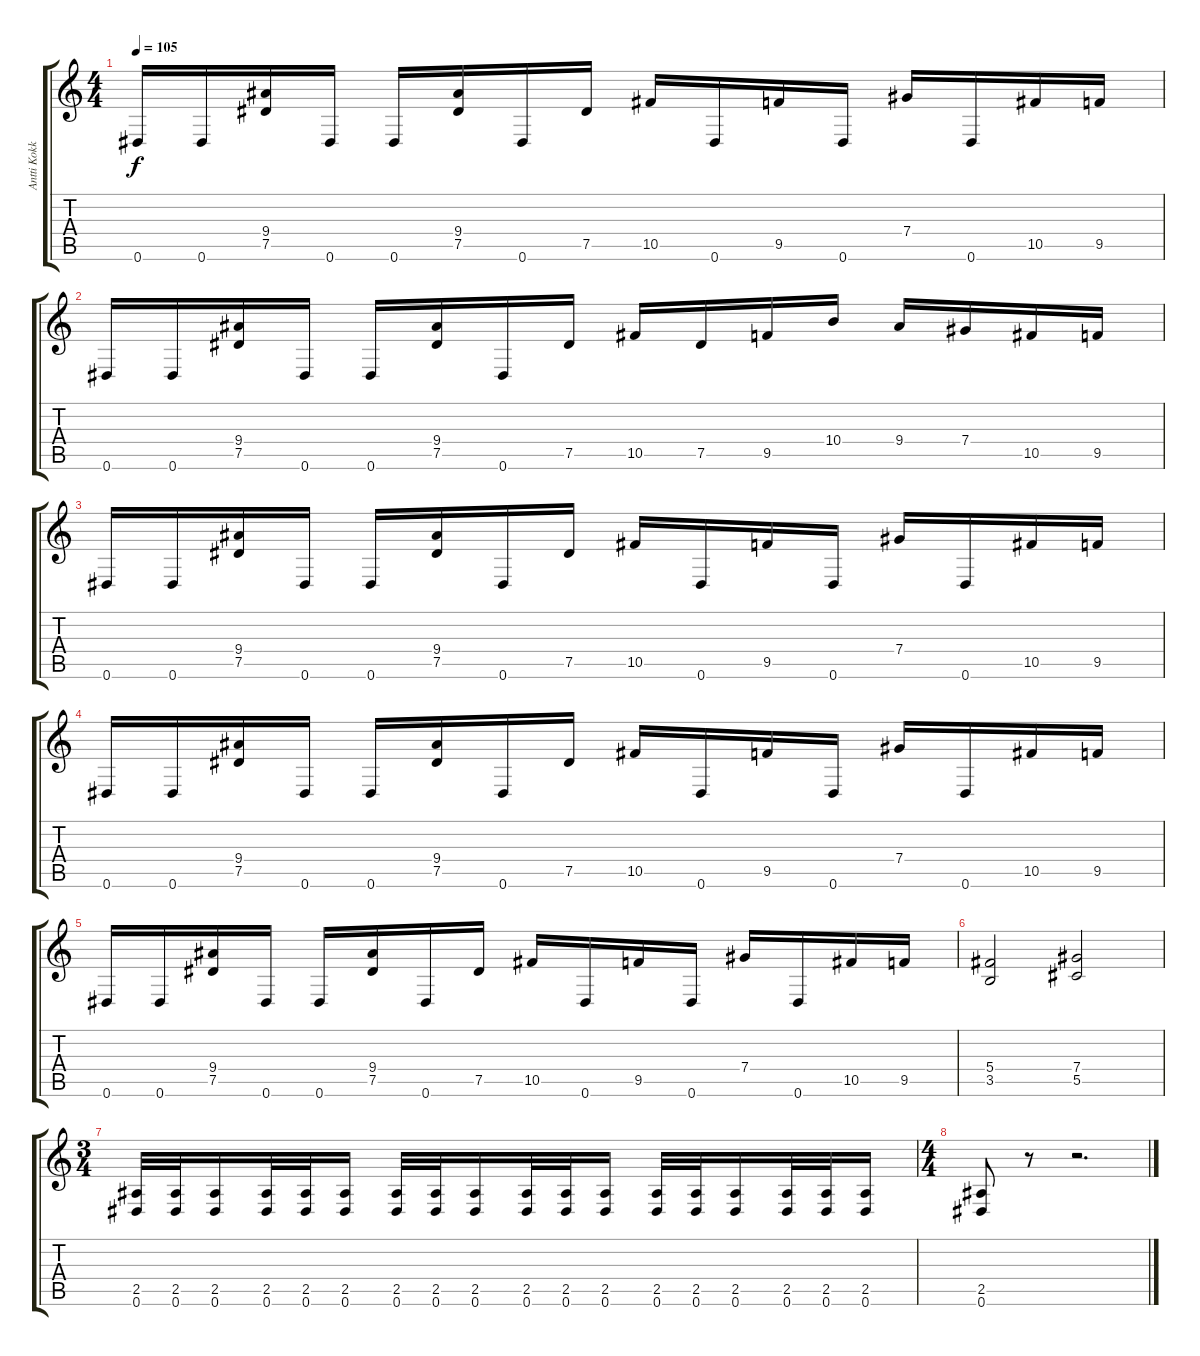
\track ("Antti Kokko" "Antti Kokk") {instrument distortionguitar}
\staff {score tabs}
\tuning (Eb4 Bb3 Gb3 Db3 Ab2 Eb2) {hide}
\ts (4 4)
\tempo 105
\clef g2
\ks c
0.6.16{dy f} 0.6.16 (9.4 7.5).16 0.6.16 0.6.16 (9.4 7.5).16 0.6.16 7.5.16 10.5.16 0.6.16 9.5.16 0.6.16 7.4.16 0.6.16 10.5.16 9.5.16 |
0.6.16 0.6.16 (9.4 7.5).16 0.6.16 0.6.16 (9.4 7.5).16 0.6.16 7.5.16 10.5.16 7.5.16 9.5.16 10.4.16 9.4.16 7.4.16 10.5.16 9.5.16 |
0.6.16 0.6.16 (9.4 7.5).16 0.6.16 0.6.16 (9.4 7.5).16 0.6.16 7.5.16 10.5.16 0.6.16 9.5.16 0.6.16 7.4.16 0.6.16 10.5.16 9.5.16 |
0.6.16 0.6.16 (9.4 7.5).16 0.6.16 0.6.16 (9.4 7.5).16 0.6.16 7.5.16 10.5.16 0.6.16 9.5.16 0.6.16 7.4.16 0.6.16 10.5.16 9.5.16 |
0.6.16 0.6.16 (9.4 7.5).16 0.6.16 0.6.16 (9.4 7.5).16 0.6.16 7.5.16 10.5.16 0.6.16 9.5.16 0.6.16 7.4.16 0.6.16 10.5.16 9.5.16 |
(5.4 3.5).2 (7.4 5.5).2 |
\ts (3 4)
(2.5 0.6).32 (2.5 0.6).32 (2.5 0.6).16 (2.5 0.6).32 (2.5 0.6).32 (2.5 0.6).16 (2.5 0.6).32 (2.5 0.6).32 (2.5 0.6).16 (2.5 0.6).32 (2.5 0.6).32 (2.5 0.6).16 (2.5 0.6).32 (2.5 0.6).32 (2.5 0.6).16 (2.5 0.6).32 (2.5 0.6).32 (2.5 0.6).16 |
\ts (4 4)
(2.5 0.6).8 r.8 r.2{d}
